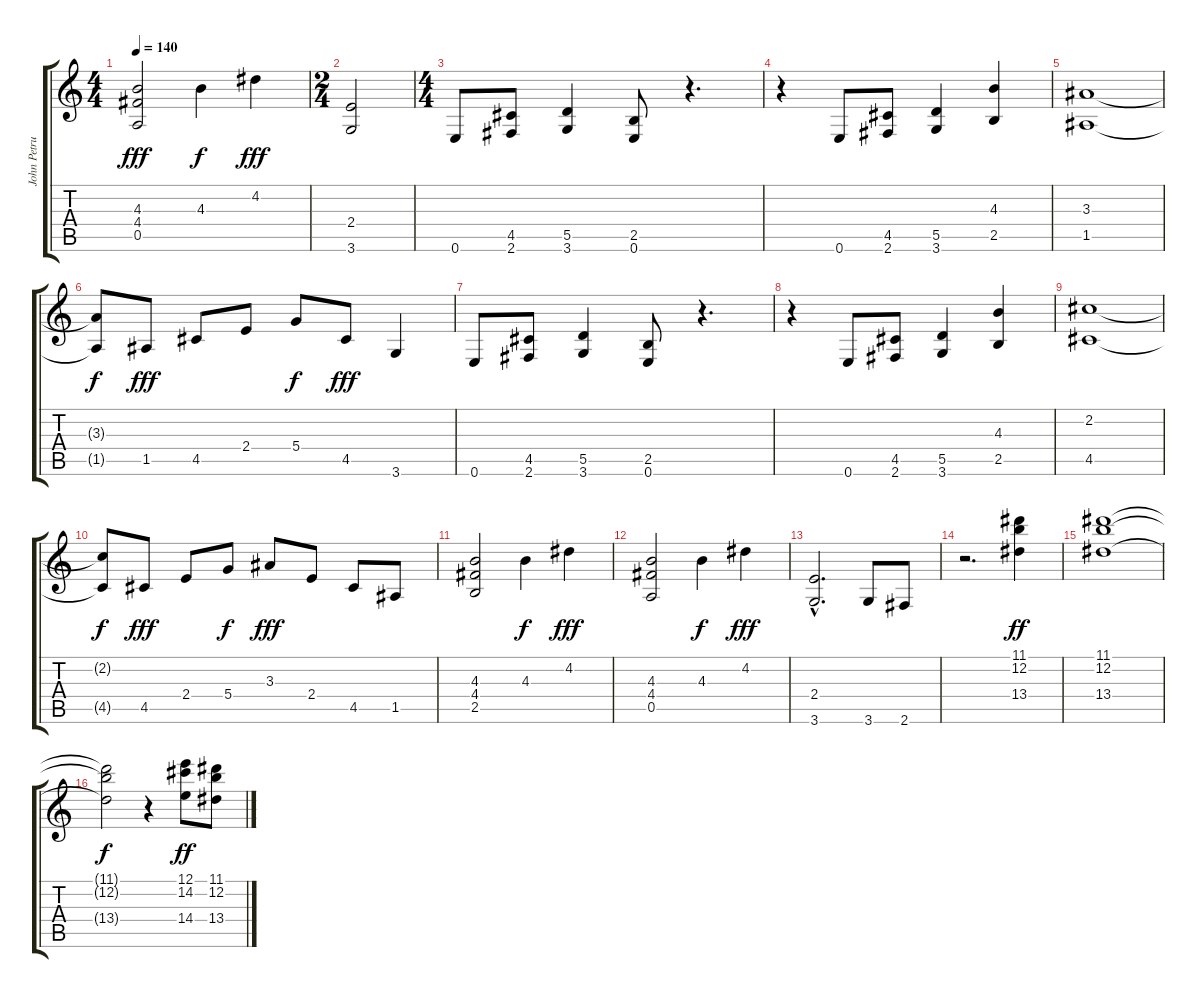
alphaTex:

\track ("John Petrucci - 6 Strings Guitar" "John Petru") {instrument distortionguitar}
\staff {score tabs}
\tuning (E4 B3 G3 D3 A2 E2) {hide}
\ts (4 4)
\tempo 140
\clef g2
\ks c
(4.3 4.4 0.5).2{dy fff} 4.3.4{dy f} 4.2.4{dy fff} |
\ts (2 4)
(2.4 3.6).2 |
\ts (4 4)
0.6.8 (4.5 2.6).8 (5.5 3.6).4 (2.5 0.6).8 r.4{d} |
r.4 0.6.8 (4.5 2.6).8 (5.5 3.6).4 (4.3 2.5).4 |
(3.3 1.5).1 |
(3.3{t} 1.5{t}).8{dy f} 1.5.8{dy fff} 4.5.8 2.4.8 5.4.8{dy f} 4.5.8{dy fff} 3.6.4 |
0.6.8 (4.5 2.6).8 (5.5 3.6).4 (2.5 0.6).8 r.4{d} |
r.4 0.6.8 (4.5 2.6).8 (5.5 3.6).4 (4.3 2.5).4 |
(2.2 4.5).1 |
(2.2{t} 4.5{t}).8{dy f} 4.5.8{dy fff} 2.4.8 5.4.8{dy f} 3.3.8{dy fff} 2.4.8 4.5.8 1.5.8 |
(4.3 4.4 2.5).2 4.3.4{dy f} 4.2.4{dy fff} |
(4.3 4.4 0.5).2 4.3.4{dy f} 4.2.4{dy fff} |
(2.4{hac} 3.6{hac}).2{d} 3.6.8 2.6.8 |
r.2{d} (11.1 12.2 13.4).4{dy ff} |
(11.1 12.2 13.4).1 |
(11.1{t} 12.2{t} 13.4{t}).2{dy f} r.4 (12.1 14.2 14.4).8{dy ff} (11.1 12.2 13.4).8
